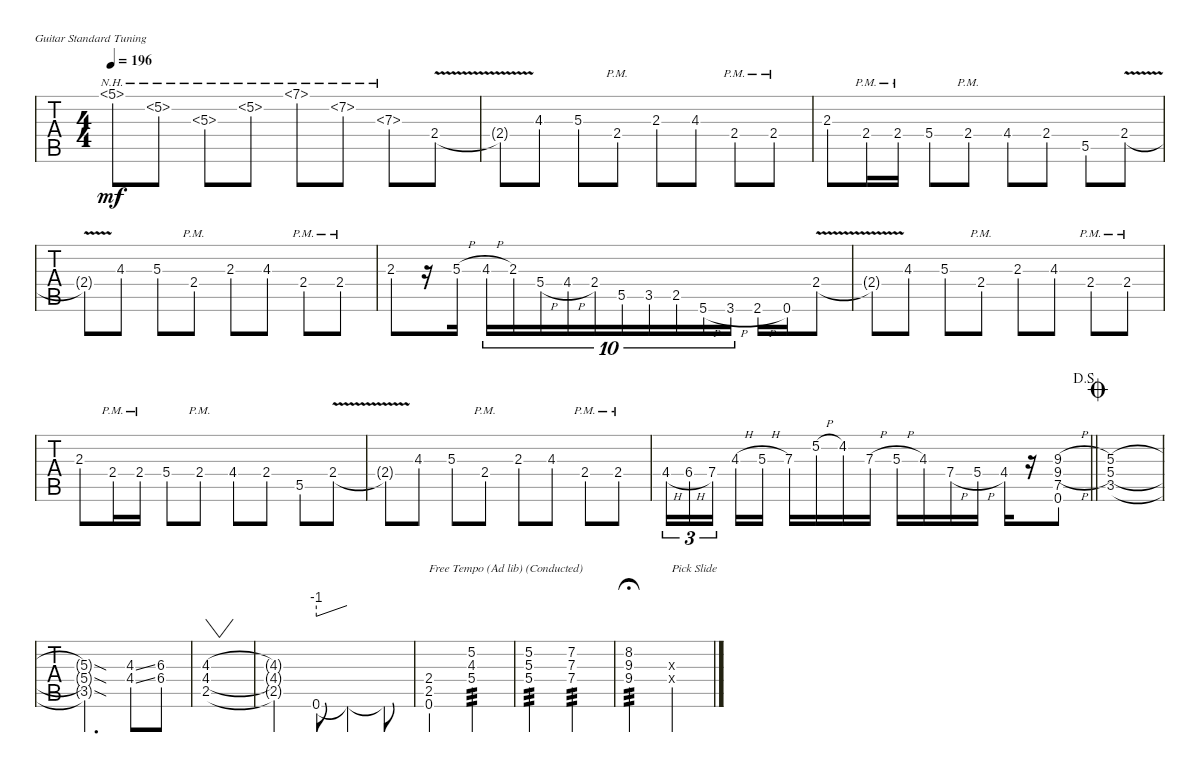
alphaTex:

\defaultSystemsLayout 4
\bracketExtendMode nobrackets
\singleTrackTrackNamePolicy hidden
\multiTrackTrackNamePolicy hidden
\otherSystemsTrackNameOrientation horizontal
\defaultBarNumberDisplay Hide
\track ("Electric Guitar" "E-Gt") {instrument overdrivenguitar}
\staff {tabs}
\tuning (E4 B3 G3 D3 A2 E2)
\ts (4 4)
\tempo 196
\clef g2
\ks c
5.1{nh}.8{dy mf} 5.2{nh}.8 5.3{nh}.8 5.2{nh}.8 7.1{nh}.8 7.2{nh}.8 7.3{nh}.8 2.4{v}.8 |
2.4{v t}.8 4.3.8 5.3.8 2.4{pm}.8 2.3.8 4.3.8 2.4{pm}.8 2.4{pm}.8 |
2.3.8 2.4{pm}.16 2.4{pm}.16 5.4.8 2.4{pm}.8 4.4.8 2.4.8 5.5.8 2.4{v}.8 |
2.4{v t}.8 4.3.8 5.3.8 2.4{pm}.8 2.3.8 4.3.8 2.4{pm}.8 2.4{pm}.8 |
2.3.8 r.16 5.3{h}.16 4.3{h}.16{tu (10 8)} 2.3.16{tu (10 8)} 5.4{h}.16{tu (10 8)} 4.4{h}.16{tu (10 8)} 2.4.16{tu (10 8)} 5.5.16{tu (10 8)} 3.5.16{tu (10 8)} 2.5.16{tu (10 8)} 5.6{h}.16{tu (10 8)} 3.6{h}.16{tu (10 8)} 2.6{h}.16 0.6.16 2.4{v}.8 |
2.4{v t}.8 4.3.8 5.3.8 2.4{pm}.8 2.3.8 4.3.8 2.4{pm}.8 2.4{pm}.8 |
2.3.8 2.4{pm}.16 2.4{pm}.16 5.4.8 2.4{pm}.8 4.4.8 2.4.8 5.5.8 2.4{v}.8 |
2.4{v t}.8 4.3.8 5.3.8 2.4{pm}.8 2.3.8 4.3.8 2.4{pm}.8 2.4{pm}.8 |
\jump dalsegno
\barLineRight lightlight
4.4{h}.16{tu (3 2)} 6.4{h}.16{tu (3 2)} 7.4.16{tu (3 2)} 4.3{h}.16 5.3{h}.16 7.3.16 5.2{h}.16 4.2.16 7.3{h}.16 5.3{h}.16 4.3.16 7.4{h}.16 5.4{h}.16 4.4.16 r.16 (9.4{h} 9.3{h} 7.5{h} 0.6).8 |
\jump coda
(3.5 5.4 5.3).1 |
(5.3{sod t} 5.4{sod t} 3.5{sod t}).2{d} (4.3{ss} 4.4{ss}).8 (6.4 6.3).8 |
(2.5 4.4 4.3).1{vw} |
(4.3{t} 4.4{t} 2.5{t}).2 0.6.8{tbe (predivedive default 0 -4 30 0)} 0.6{t}.4 0.6{t}.8 |
(0.6 2.5 2.4).2{txt "Free Tempo (Ad lib) (Conducted)"} (5.4 4.3 5.2).2{tp 3} |
(5.2 5.3 5.4).2{tp 3} (7.4 7.3 7.2).2{tp 3} |
(8.2 9.3 9.4).2{tp 3 fermata (medium 0.5)} (16.3{sl x} 16.4{sl x}).2{txt "Pick Slide"}
